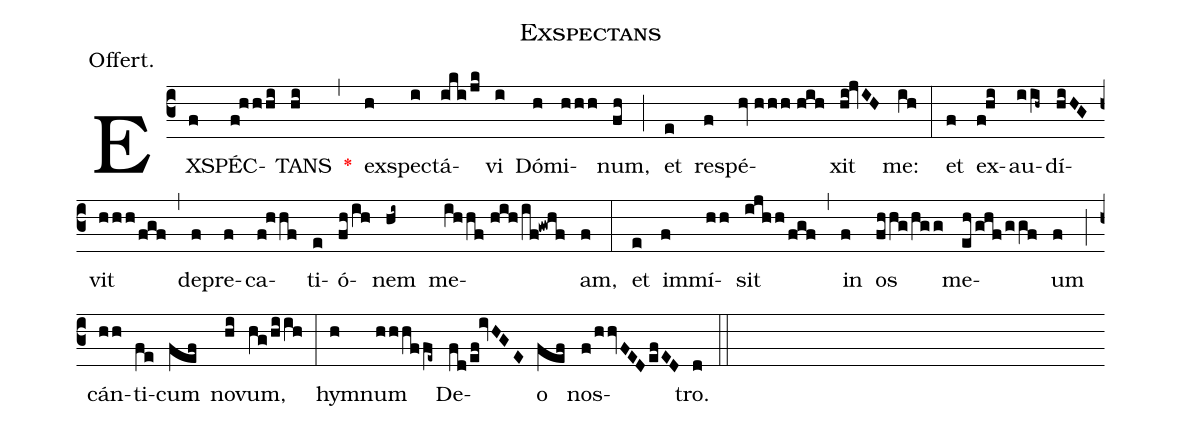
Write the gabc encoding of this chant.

name:Exspectans;
annotation:Offert.;
mode:V.;
office-part:Offertory;
%%
(c3) EX(f)SPÉC(f!hhhi)TANS(hi) <v>\red{*}</v>(,) ex(h)spec(i)tá(iki/jk)vi(i) Dó(h)mi(hhh)num,(fh) (;) et(e) res(f)pé(hv//hhh//hih)xit(hi!jvIH) me:(ih) (:) et(f) ex(f!hi)au(iih~)dí(hiHG)vit(hhh/fgf) (,) de(f)pre(f)ca(f!hhf)ti(e)ó(fh/ih)nem(hi~) me(ihhf//hih/if!gwhf)am,(f) (:) et(e) im(f)mí(hh)sit(ijhh/fgf) (,) in(f) os(fhhg/hgg) me(eh/ghf/ggf)um(f) (;) cán(hh)ti(fe)cum(fef) no(hi)vum,(hg/hiih) (:) hym(h)num(hhhffe~) De(fd/ef!ivHGE)o(fef) nos(f/hhvFED/efED)tro.(d) (::)
